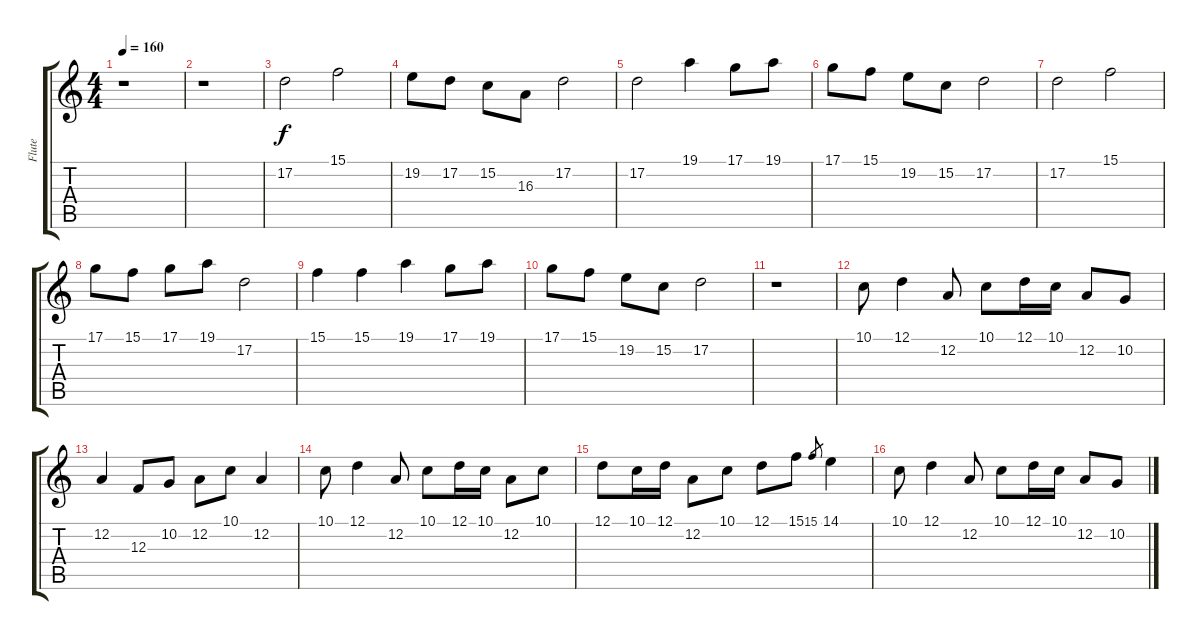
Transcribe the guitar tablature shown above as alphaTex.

\track ("Flute" "Flute") {instrument flute}
\staff {score tabs}
\tuning (D4 A3 F3 C3 G2 D2) {hide}
\ts (4 4)
\tempo 160
\clef g2
\ks c
r.1{dy f} |
r.1 |
17.2.2 15.1.2 |
19.2.8 17.2.8 15.2.8 16.3.8 17.2.2 |
17.2.2 19.1.4 17.1.8 19.1.8 |
17.1.8 15.1.8 19.2.8 15.2.8 17.2.2 |
17.2.2 15.1.2 |
17.1.8 15.1.8 17.1.8 19.1.8 17.2.2 |
15.1.4 15.1.4 19.1.4 17.1.8 19.1.8 |
17.1.8 15.1.8 19.2.8 15.2.8 17.2.2 |
r.1 |
10.1.8 12.1.4 12.2.8 10.1.8 12.1.16 10.1.16 12.2.8 10.2.8 |
12.2.4 12.3.8 10.2.8 12.2.8 10.1.8 12.2.4 |
10.1.8 12.1.4 12.2.8 10.1.8 12.1.16 10.1.16 12.2.8 10.1.8 |
12.1.8 10.1.16 12.1.16 12.2.8 10.1.8 12.1.8 15.1.8 15.1.8{gr} 14.1.4 |
10.1.8 12.1.4 12.2.8 10.1.8 12.1.16 10.1.16 12.2.8 10.2.8
